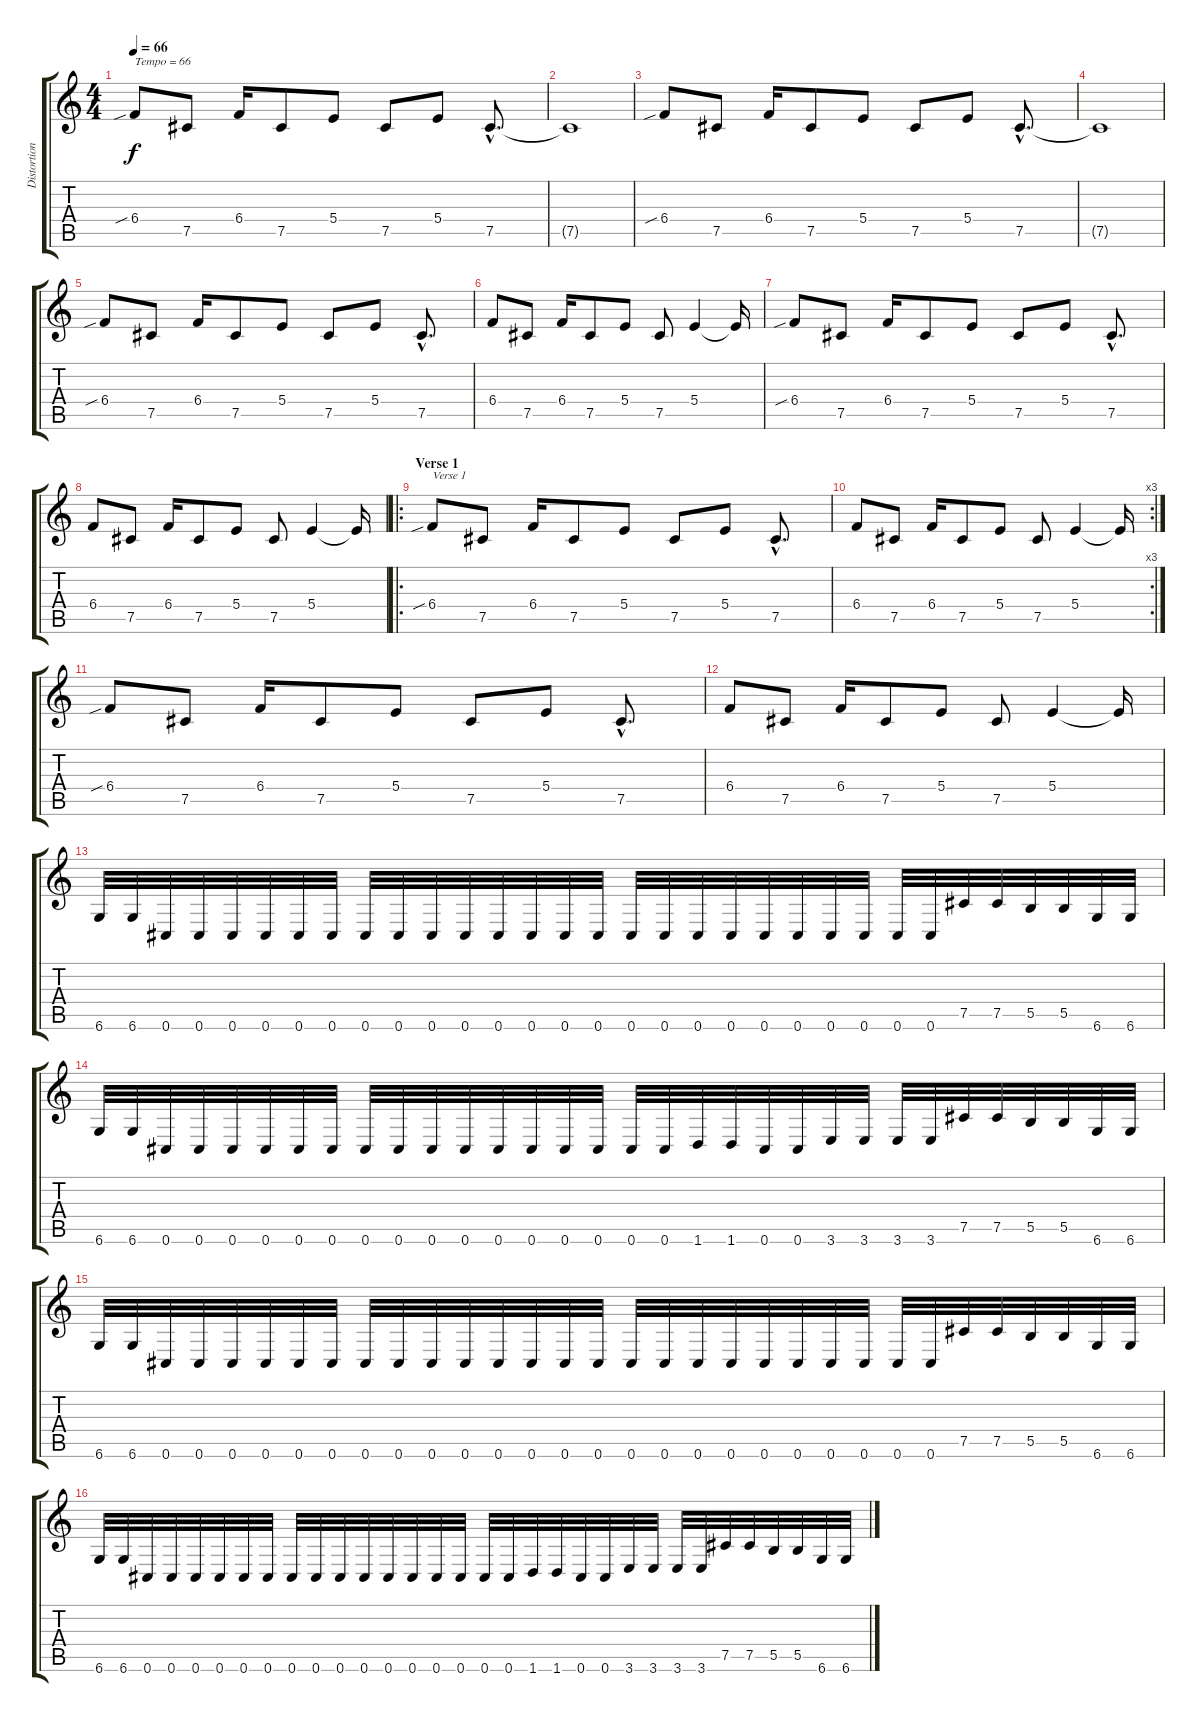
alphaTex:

\track ("Distortion guitar 1" "Distortion") {instrument distortionguitar}
\staff {score tabs}
\tuning (Db4 Ab3 E3 B2 Gb2 Db2) {hide}
\ts (4 4)
\tempo 66
\clef g2
\ks c
6.4{sib}.8{txt "Tempo = 66" dy f instrument distortionguitar} 7.5.8 6.4.16 7.5.8 5.4.8 7.5.8 5.4.8 7.5{hac}.8{d} |
7.5{t}.1 |
6.4{sib}.8 7.5.8 6.4.16 7.5.8 5.4.8 7.5.8 5.4.8 7.5{hac}.8{d} |
7.5{t}.1 |
6.4{sib}.8 7.5.8 6.4.16 7.5.8 5.4.8 7.5.8 5.4.8 7.5{hac}.8{d} |
6.4.8 7.5.8 6.4.16 7.5.8 5.4.8 7.5.8 5.4.4 5.4{t}.16 |
6.4{sib}.8 7.5.8 6.4.16 7.5.8 5.4.8 7.5.8 5.4.8 7.5{hac}.8{d} |
6.4.8 7.5.8 6.4.16 7.5.8 5.4.8 7.5.8 5.4.4 5.4{t}.16 |
\ro
\section ("" "Verse 1")
6.4{sib}.8{txt "Verse 1"} 7.5.8 6.4.16 7.5.8 5.4.8 7.5.8 5.4.8 7.5{hac}.8{d} |
\rc 3
6.4.8 7.5.8 6.4.16 7.5.8 5.4.8 7.5.8 5.4.4 5.4{t}.16 |
6.4{sib}.8 7.5.8 6.4.16 7.5.8 5.4.8 7.5.8 5.4.8 7.5{hac}.8{d} |
6.4.8 7.5.8 6.4.16 7.5.8 5.4.8 7.5.8 5.4.4 5.4{t}.16 |
6.6.32 6.6.32 0.6.32 0.6.32 0.6.32 0.6.32 0.6.32 0.6.32 0.6.32 0.6.32 0.6.32 0.6.32 0.6.32 0.6.32 0.6.32 0.6.32 0.6.32 0.6.32 0.6.32 0.6.32 0.6.32 0.6.32 0.6.32 0.6.32 0.6.32 0.6.32 7.5.32 7.5.32 5.5.32 5.5.32 6.6.32 6.6.32 |
6.6.32 6.6.32 0.6.32 0.6.32 0.6.32 0.6.32 0.6.32 0.6.32 0.6.32 0.6.32 0.6.32 0.6.32 0.6.32 0.6.32 0.6.32 0.6.32 0.6.32 0.6.32 1.6.32 1.6.32 0.6.32 0.6.32 3.6.32 3.6.32 3.6.32 3.6.32 7.5.32 7.5.32 5.5.32 5.5.32 6.6.32 6.6.32 |
6.6.32 6.6.32 0.6.32 0.6.32 0.6.32 0.6.32 0.6.32 0.6.32 0.6.32 0.6.32 0.6.32 0.6.32 0.6.32 0.6.32 0.6.32 0.6.32 0.6.32 0.6.32 0.6.32 0.6.32 0.6.32 0.6.32 0.6.32 0.6.32 0.6.32 0.6.32 7.5.32 7.5.32 5.5.32 5.5.32 6.6.32 6.6.32 |
6.6.32 6.6.32 0.6.32 0.6.32 0.6.32 0.6.32 0.6.32 0.6.32 0.6.32 0.6.32 0.6.32 0.6.32 0.6.32 0.6.32 0.6.32 0.6.32 0.6.32 0.6.32 1.6.32 1.6.32 0.6.32 0.6.32 3.6.32 3.6.32 3.6.32 3.6.32 7.5.32 7.5.32 5.5.32 5.5.32 6.6.32 6.6.32
